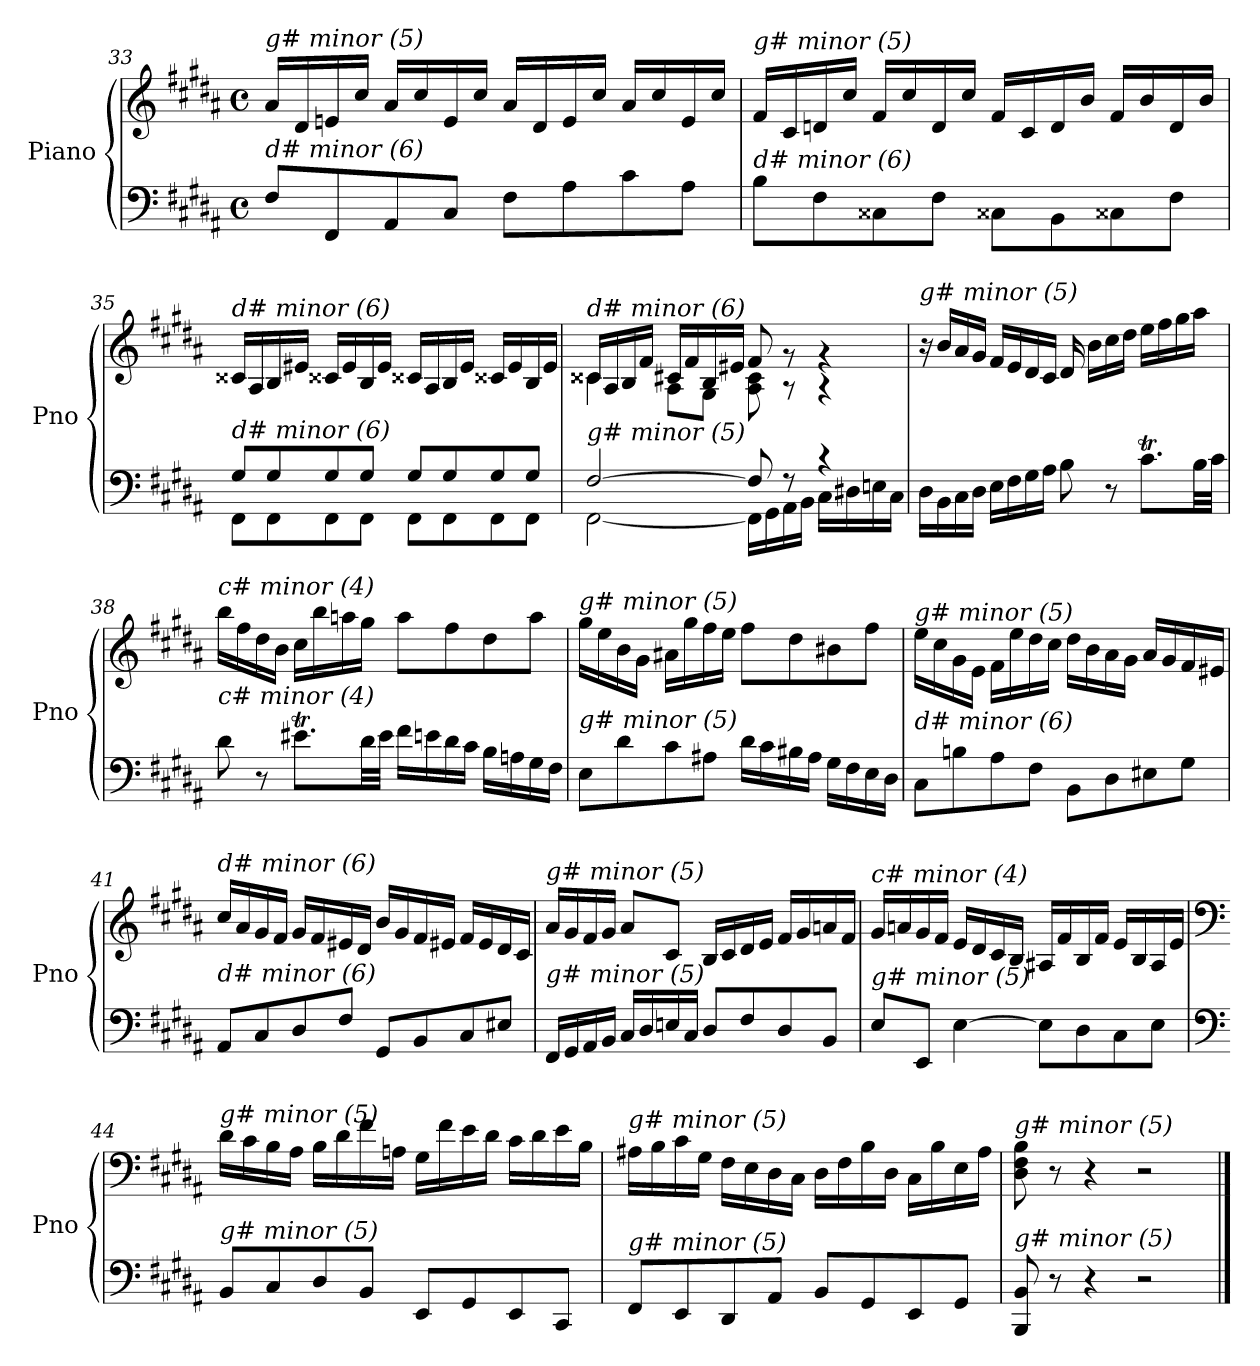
**kern	**kern
*part1	*part1
*staff2	*staff1
*I"Piano	*
*I'Pno	*
!!LO:PB:g=z
*clefF4	*clefG2
*k[f#c#g#d#a#]	*k[f#c#g#d#a#]
*M4/4	*M4/4
*met(c)	*met(c)
=33	=33
!	!LO:TX:i:t=g# minor (5)
!LO:TX:i:t=d# minor (6)	!
8F#/L	16a#/LL
.	16d#/
8FF#/	16en/
.	16cc#/JJ
8AA#/	16a#/LL
.	16cc#/
8C#/J	16e/
.	16cc#/JJ
8F#\L	16a#/LL
.	16d#/
8A#\	16e/
.	16cc#/JJ
8c#\	16a#/LL
.	16cc#/
8A#\J	16e/
.	16cc#/JJ
=34	=34
!	!LO:TX:i:t=g# minor (5)
!LO:TX:i:t=d# minor (6)	!
8B\L	16f#/LL
.	16c#/
8F#\	16dn/
.	16cc#/JJ
8C##Xi\	16f#/LL
.	16cc#/
8F#\J	16d/
.	16cc#/JJ
8C##Xi\L	16f#/LL
.	16c#/
8BB\	16d/
.	16b/JJ
8C##Xi\	16f#/LL
.	16b/
8F#\J	16d/
.	16b/JJ
=35	=35
*^	*
!	!	!LO:TX:i:t=d# minor (6)
!LO:TX:i:t=d# minor (6)	!	!
8G#/L	8FF#\L	16c##Xi/LL
.	.	16A#/
8G#/	8FF#\	16B/
.	.	16e#X/JJ
8G#/	8FF#\	16c##Xi/LL
.	.	16e#/
8G#/J	8FF#\J	16B/
.	.	16e#/JJ
8G#/L	8FF#\L	16c##Xi/LL
.	.	16A#/
8G#/	8FF#\	16B/
.	.	16e#/JJ
8G#/	8FF#\	16c##Xi/LL
.	.	16e#/
8G#/J	8FF#\J	16B/
.	.	16e#/JJ
!!LO:LB:g=z
=36	=36	=36
*	*	*^
!	!	!LO:TX:i:t=d# minor (6)	!
!LO:TX:i:t=g# minor (5)	!	!	!
[2F#/	[2FF#\	16c##Xi/LL	4c##Xi\
.	.	16A#/	.
.	.	16B/	.
.	.	16f#/JJ	.
.	.	16c#/LL	8A#\L
.	.	16f#/	.
.	.	16B/	8G#\J
.	.	16e#X/JJ	.
8F#/]	16FF#\LL]	8f#/	8A#\ 8c#\
.	16GG#\	.	.
8r	16AA#\	8rg	8r
.	16BB\JJ	.	.
4r	16C#\LL	4rg	4r
.	16D#X\	.	.
.	16En\	.	.
.	16C#\JJ	.	.
*	*	*v	*v
=37	=37	=37
!	!	!LO:TX:i:t=g# minor (5)
!LO:TX:i:t=g# minor (5)	!	!
*v	*v	*
16D#\LL	16r
16BB\	16b/LL
16C#\	16a#/
16D#\JJ	16g#/JJ
16E\LL	16f#/LL
16F#\	16e/
16G#\	16d#/
16A#\JJ	16c#/JJ
8B\	16d#/
.	16b\LL
8r	16cc#\
.	16dd#\JJ
8.c#T\L	16ee\LL
.	16ff#\
.	16gg#\
32B\LL	16aa#\JJ
32c#\JJJ	.
=38	=38
!	!LO:TX:i:t=c# minor (4)
!LO:TX:i:t=c# minor (4)	!
8d#\	16bb\LL
.	16ff#\
8r	16dd#\
.	16b\JJ
8.e#Xt\L	16cc#\LL
.	16bb\
.	16aan\
32d#\LL	16gg#\JJ
32e#\JJJ	.
16f#\LL	8aa\L
16en\	.
16d#\	8ff#\
16c#\JJ	.
16B\LL	8dd#\
16An\	.
16G#\	8aa\J
16F#\JJ	.
!!LO:LB:g=z
=39	=39
!	!LO:TX:i:t=g# minor (5)
!LO:TX:i:t=g# minor (5)	!
8E\L	16gg#\LL
.	16ee\
8d#\	16b\
.	16g#\JJ
8c#\	16a#X\LL
.	16gg#\
8A#X\J	16ff#\
.	16ee\JJ
16d#\LL	8ff#\L
16c#\	.
16B#X\	8dd#\
16A#\JJ	.
16G#\LL	8b#X\
16F#\	.
16E\	8ff#\J
16D#\JJ	.
=40	=40
!	!LO:TX:i:t=g# minor (5)
!LO:TX:i:t=d# minor (6)	!
8C#\L	16ee\LL
.	16cc#\
8Bn\	16g#\
.	16e\JJ
8A#\	16f#\LL
.	16ee\
8F#\J	16dd#\
.	16cc#\JJ
8BB\L	16dd#\LL
.	16b\
8D#\	16a#\
.	16g#\JJ
8E#X\	16a#/LL
.	16g#/
8G#\J	16f#/
.	16e#X/JJ
=41	=41
!	!LO:TX:i:t=d# minor (6)
!LO:TX:i:t=d# minor (6)	!
8AA#/L	16cc#/LL
.	16a#/
8C#/	16g#/
.	16f#/JJ
8D#/	16g#/LL
.	16f#/
8F#/J	16e#X/
.	16d#/JJ
8GG#/L	16b/LL
.	16g#/
8BB/	16f#/
.	16e#X/JJ
8C#/	16f#/LL
.	16e#/
8E#X/J	16d#/
.	16c#/JJ
!!LO:LB:g=z
=42	=42
!	!LO:TX:i:t=g# minor (5)
!LO:TX:i:t=g# minor (5)	!
16FF#/LL	16a#/LL
16GG#/	16g#/
16AA#/	16f#/
16BB/JJ	16g#/JJ
16C#/LL	8a#/L
16D#/	.
16En/	8c#/J
16C#/JJ	.
8D#/L	16B/LL
.	16c#/
8F#/	16d#/
.	16e/JJ
8D#/	16f#/LL
.	16g#/
8BB/J	16an/
.	16f#/JJ
=43	=43
!	!LO:TX:i:t=c# minor (4)
!LO:TX:i:t=g# minor (5)	!
8E/L	16g#/LL
.	16an/
8EE/J	16g#/
.	16f#/JJ
[4E\	16e/LL
.	16d#/
.	16c#/
.	16B/JJ
8E\L]	16A#X/LL
.	16f#/
8D#\	16B/
.	16f#/JJ
8C#\	16e/LL
.	16B/
8E\J	16A#/
.	16e/JJ
!!LO:LB:g=z
=44	=44
*clefF4	*clefF4
!	!LO:TX:i:t=g# minor (5)
!LO:TX:i:t=g# minor (5)	!
8BB/L	16d#\LL
.	16c#\
8C#/	16B\
.	16A#\JJ
8D#/	16B\LL
.	16d#\
8BB/J	16f#\
.	16An\JJ
8EE/L	16G#\LL
.	16f#\
8GG#/	16e\
.	16d#\JJ
8EE/	16c#\LL
.	16d#\
8CC#/J	16e\
.	16B\JJ
=45	=45
!	!LO:TX:i:t=g# minor (5)
!LO:TX:i:t=g# minor (5)	!
8FF#/L	16A#X\LL
.	16B\
8EE/	16c#\
.	16G#\JJ
8DD#/	16F#\LL
.	16E\
8AA#/J	16D#\
.	16C#\JJ
8BB/L	16D#\LL
.	16F#\
8GG#/	16B\
.	16D#\JJ
8EE/	16C#\LL
.	16B\
8GG#/J	16E\
.	16A#\JJ
=46	=46
!	!LO:TX:i:t=g# minor (5)
!LO:TX:i:t=g# minor (5)	!
8BBB/ 8BB/	8D#\ 8F#\ 8B\
8r	8r
4r	4r
2r	2r
==	==
*-	*-
